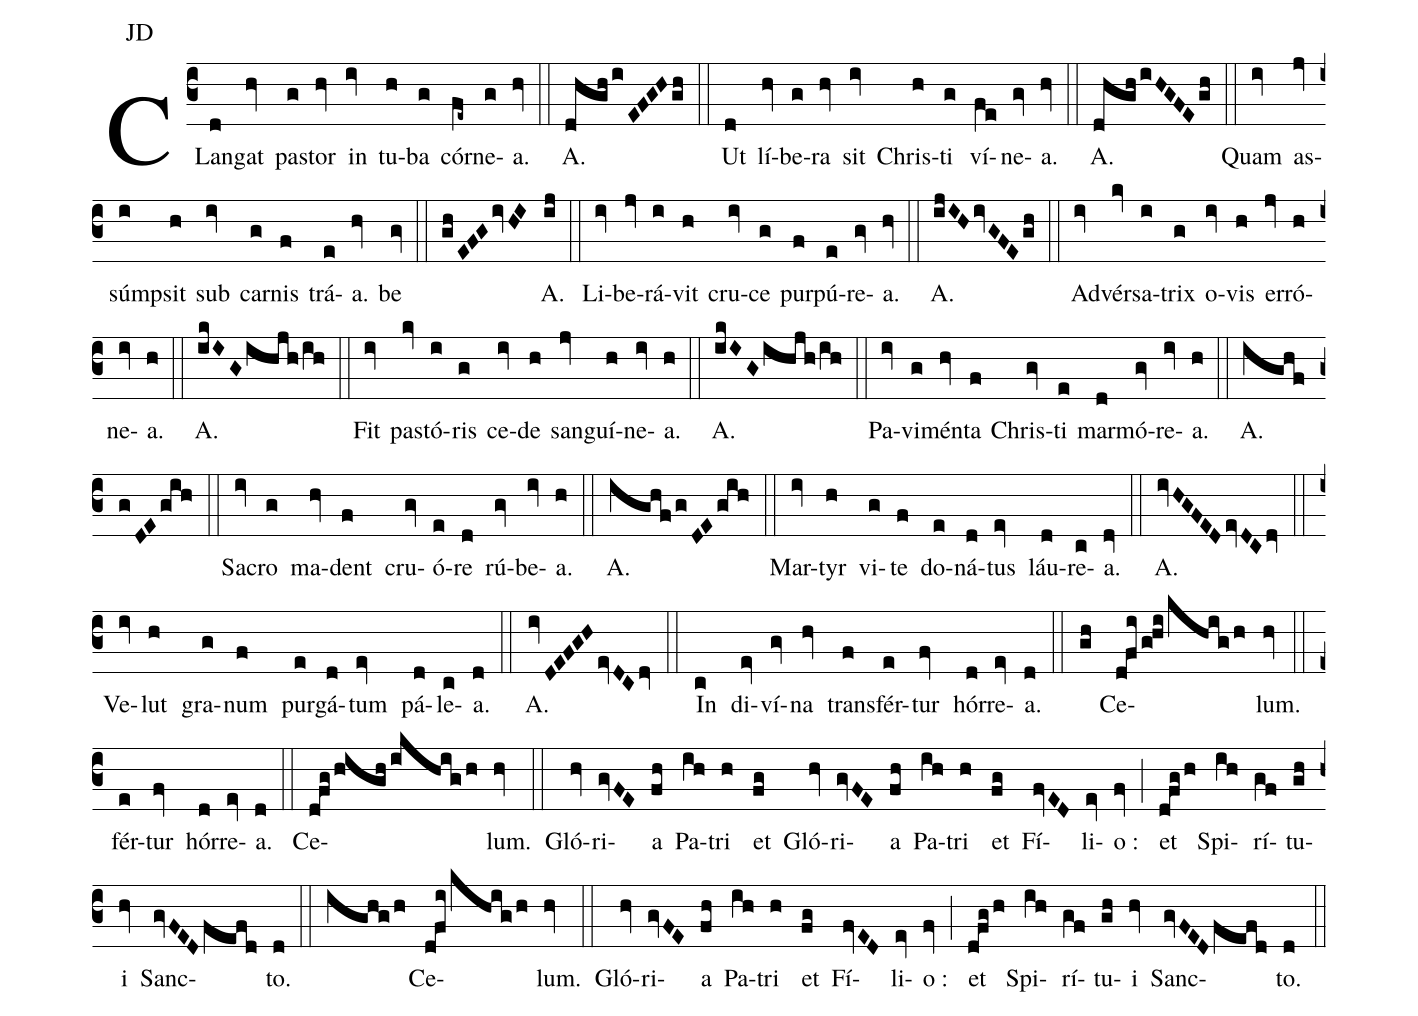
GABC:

annotation: JD;
%%
CLang(d)at(hv) pas(g)tor(hv) in(iv) tu(h)ba(g) cór(fe~)ne(g)a.(hv) (::)
A.(dhghiEFGHgh) (::)
Ut(d) lí(hv)be(g)ra(hv) sit(iv) Chris(h)ti(g) ví(fe)ne(gv)a.(hv) (::)
A.(dhghiHGFEgh) (::)
Quam(iv) as(jv)súmp(i)sit(h) sub(iv) car(g)nis(f) trá(e)a.(hv) be(gv) (::)
(ghEFGivHI)A.(ij) (::)
Li(iv)be(jv)rá(i)vit(h) cru(iv)ce(g) pur(f)pú(e)re(gv)a.(hv) (::)
A.(ijIHivGFEgh) (::)
Ad(iv)vér(kv)sa(i)trix(g) o(iv)vis(h) er(jv)ró(h)ne(iv)a.(h) (::)
A.(ikIGihjhih) (::)
Fit(iv) pas(kv)tó(i)ris(g) ce(iv)de(h) san(jv)guí(h)ne(iv)a.(h) (::)
A.(ikIGihjhih) (::)
Pa(iv)vi(g)mén(hv)ta(f) Chris(gv)ti(e) mar(d)mó(gv)re(iv)a.(h) (::)
A.(ighfgDEgih) (::)
Sa(iv)cro(g) ma(hv)dent(f) cru(gv)ó(e)re(d) rú(gv)be(iv)a.(h) (::)
A.(ighfgDEgih) (::)
Mar(iv)tyr(h) vi(g)te(f) do(e)ná(d)tus(ev) láu(d)re(c)a.(dv) (::)
A.(ivHGFEDevDCdv) (::)
Ve(iv)lut(h) gra(g)num(f) pur(e)gá(d)tum(ev) pá(d)le(c)a.(d) (::)
A.(ivDEFGHevDCdv) (::)
In(c) di(ev)ví(gv)na(hv) trans(f)fér(e)tur(fv) hór(d)re(ev)a.(d) (::)
(gh) Ce(dfighikhigh)lum.(hv) (::)
fér(e)tur(fv) hór(d)re(ev)a.(d) (::)
Ce(dfghighikhigh)lum.(hv) (::)
Gló(hv)ri(gvFE)a(fh) Pa(ih)tri(h) et(fg) Gló(hv)ri(gvFE)a(fh) Pa(ih)tri(h) et(fg) Fí(fvED)li(ev)o :(fv) (;)
et(dfgh) Spi(ih)rí(gf)tu(gh)i(hv) Sanc(gvFEDfefd)to.(d) (::)
(ighgh) Ce(dfikhigh)lum.(hv) (::)
Gló(hv)ri(gvFE)a(fh) Pa(ih)tri(h) et(fg) Fí(fvED)li(ev)o :(fv) (;)
et(dfgh) Spi(ih)rí(gf)tu(gh)i(hv) Sanc(gvFEDfefd)to.(d) (::)
